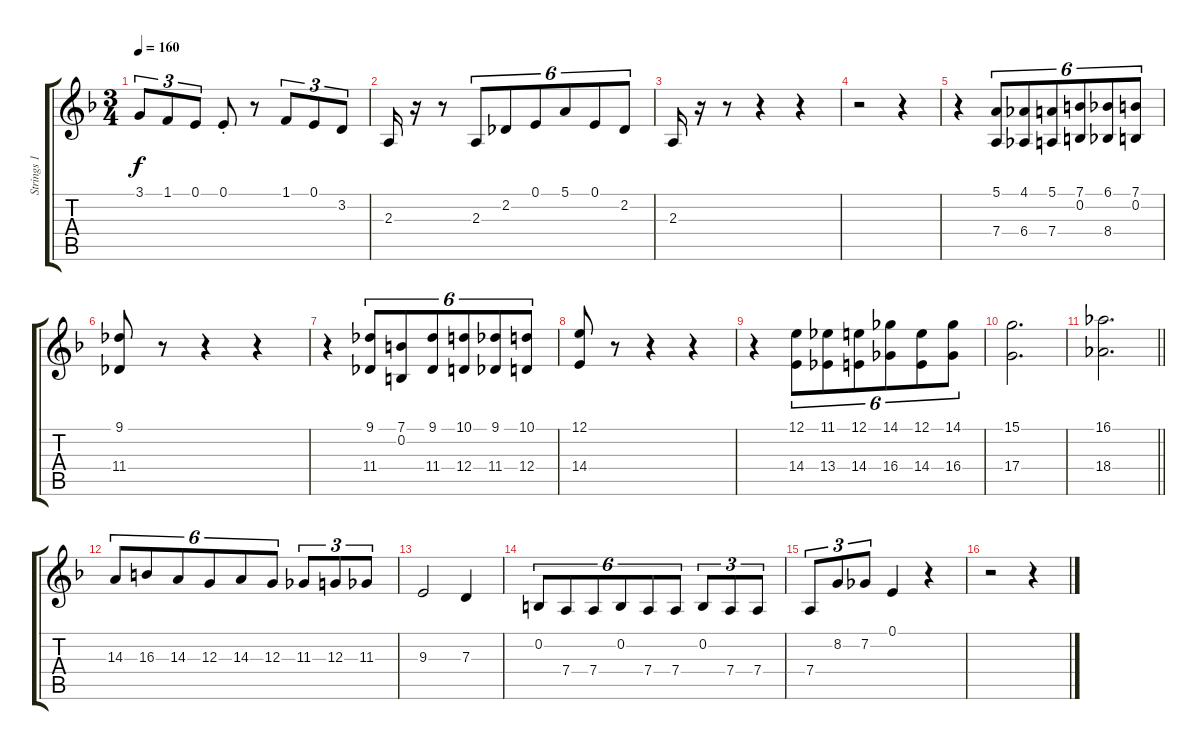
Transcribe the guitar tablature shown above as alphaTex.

\track ("Strings 1" "Strings 1") {instrument stringensemble1}
\staff {score tabs}
\tuning (E4 B3 G3 D3 A2 E2) {hide}
\ts (3 4)
\tempo 160
\clef g2
\ks f
3.1.8{tu (3 2) dy f} 1.1.8{tu (3 2)} 0.1.8{tu (3 2)} 0.1{st}.8 r.8 1.1.8{tu (3 2)} 0.1.8{tu (3 2)} 3.2.8{tu (3 2)} |
2.3.16 r.16 r.8 2.3.8{tu (6 4)} 2.2.8{tu (6 4)} 0.1.8{tu (6 4)} 5.1.8{tu (6 4)} 0.1.8{tu (6 4)} 2.2.8{tu (6 4)} |
2.3.16 r.16 r.8 r.4 r.4 |
r.2 r.4 |
r.4 (5.1 7.4).8{tu (6 4)} (4.1 6.4).8{tu (6 4)} (5.1 7.4).8{tu (6 4)} (7.1 0.2).8{tu (6 4)} (6.1 8.4).8{tu (6 4)} (7.1 0.2).8{tu (6 4)} |
(9.1 11.4).8 r.8 r.4 r.4 |
r.4 (9.1 11.4).8{tu (6 4)} (7.1 0.2).8{tu (6 4)} (9.1 11.4).8{tu (6 4)} (10.1 12.4).8{tu (6 4)} (9.1 11.4).8{tu (6 4)} (10.1 12.4).8{tu (6 4)} |
(12.1 14.4).8 r.8 r.4 r.4 |
r.4 (12.1 14.4).8{tu (6 4)} (11.1 13.4).8{tu (6 4)} (12.1 14.4).8{tu (6 4)} (14.1 16.4).8{tu (6 4)} (12.1 14.4).8{tu (6 4)} (14.1 16.4).8{tu (6 4)} |
(15.1 17.4).2{d} |
\barLineRight lightlight
(16.1 18.4).2{d} |
14.3.8{tu (6 4)} 16.3.8{tu (6 4)} 14.3.8{tu (6 4)} 12.3.8{tu (6 4)} 14.3.8{tu (6 4)} 12.3.8{tu (6 4)} 11.3.8{tu (3 2)} 12.3.8{tu (3 2)} 11.3.8{tu (3 2)} |
9.3.2 7.3.4 |
0.2.8{tu (6 4)} 7.4.8{tu (6 4)} 7.4.8{tu (6 4)} 0.2.8{tu (6 4)} 7.4.8{tu (6 4)} 7.4.8{tu (6 4)} 0.2.8{tu (3 2)} 7.4.8{tu (3 2)} 7.4.8{tu (3 2)} |
7.4.8{tu (3 2)} 8.2.8{tu (3 2)} 7.2.8{tu (3 2)} 0.1.4 r.4 |
r.2 r.4
